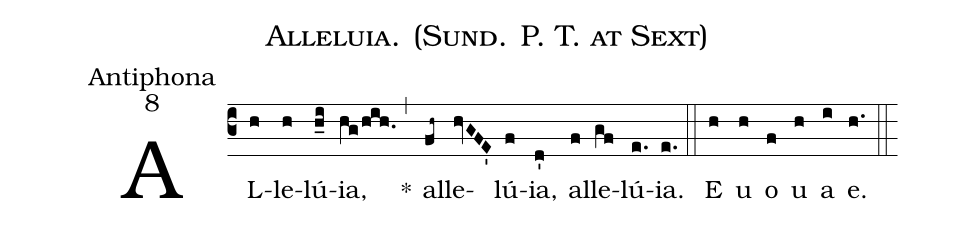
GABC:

name:Alleluia. (Sund. P. T. at Sext);
office-part:Antiphona;
mode:8;
%%
(c3) AL(h)le(h)lú(h_i){ia},(hg/hih.) <clear>*(,) al(fh~)le(hvGFE')lú(f){ia},(d') al(f)le(gf)lú(e.){ia}.(e.) (::) <eu>E(h) u(h) o(f) u(h) a(i) e.</eu>(h.) (::)
